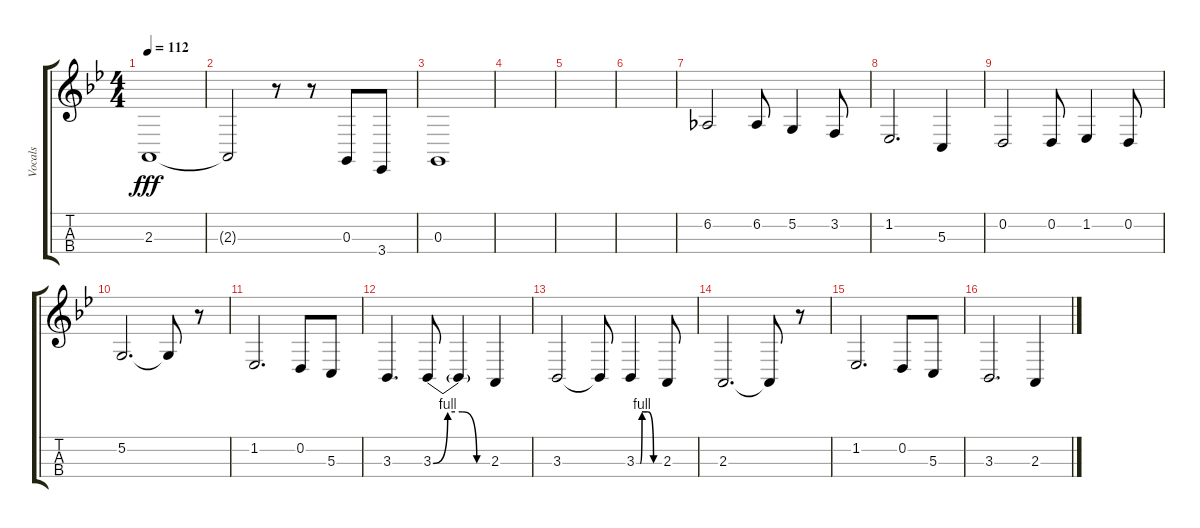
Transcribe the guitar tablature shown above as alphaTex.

\track ("Vocals" "Vocals") {instrument cello}
\staff {score tabs}
\tuning (A3 D3 G2 C2) {hide}
\ts (4 4)
\tempo 112
\clef g2
\ks bb
2.3.1{dy fff} |
2.3{t}.2 r.8 r.8 0.3.8 3.4.8 |
0.3.1 |
|
|
|
6.2.2 6.2.8 5.2.4 3.2.8 |
1.2.2{d} 5.3.4 |
0.2.2 0.2.8 1.2.4 0.2.8 |
5.2.2{d} 5.2{t}.8 r.8 |
1.2.2{d} 0.2.8 5.3.8 |
3.3.4{d} 3.3{be (custom 0 0 15 4 30 4 45 0 60 0)}.8 3.3{t}.4 2.3.4 |
3.3.2 3.3{t}.8 3.3{be (custom 0 0 10 0 15 4 30 4 45 0 60 0)}.4 2.3.8 |
2.3.2{d} 2.3{t}.8 r.8 |
1.2.2{d} 0.2.8 5.3.8 |
3.3.2{d} 2.3.4
